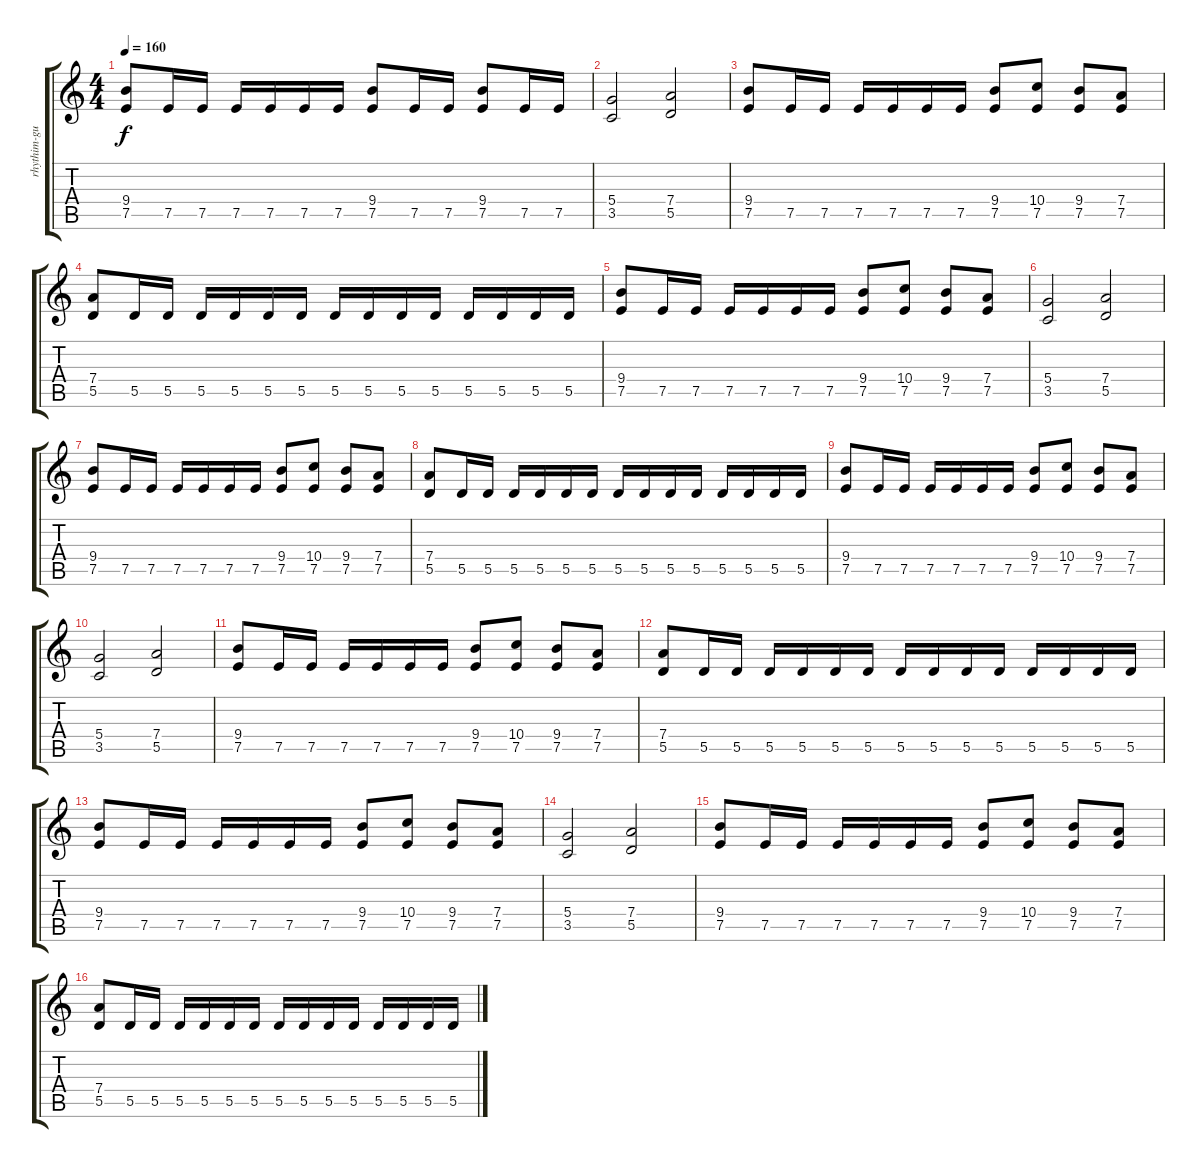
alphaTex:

\track ("rhythim-guitar" "rhythim-gu") {instrument distortionguitar}
\staff {score tabs}
\tuning (E4 B3 G3 D3 A2 E2) {hide}
\ts (4 4)
\tempo 160
\clef g2
\ks c
(9.4 7.5).8{dy f} 7.5.16 7.5.16 7.5.16 7.5.16 7.5.16 7.5.16 (9.4 7.5).8 7.5.16 7.5.16 (9.4 7.5).8 7.5.16 7.5.16 |
(5.4 3.5).2 (7.4 5.5).2 |
(9.4 7.5).8 7.5.16 7.5.16 7.5.16 7.5.16 7.5.16 7.5.16 (9.4 7.5).8 (10.4 7.5).8 (9.4 7.5).8 (7.4 7.5).8 |
(7.4 5.5).8 5.5.16 5.5.16 5.5.16 5.5.16 5.5.16 5.5.16 5.5.16 5.5.16 5.5.16 5.5.16 5.5.16 5.5.16 5.5.16 5.5.16 |
(9.4 7.5).8 7.5.16 7.5.16 7.5.16 7.5.16 7.5.16 7.5.16 (9.4 7.5).8 (10.4 7.5).8 (9.4 7.5).8 (7.4 7.5).8 |
(5.4 3.5).2 (7.4 5.5).2 |
(9.4 7.5).8 7.5.16 7.5.16 7.5.16 7.5.16 7.5.16 7.5.16 (9.4 7.5).8 (10.4 7.5).8 (9.4 7.5).8 (7.4 7.5).8 |
(7.4 5.5).8 5.5.16 5.5.16 5.5.16 5.5.16 5.5.16 5.5.16 5.5.16 5.5.16 5.5.16 5.5.16 5.5.16 5.5.16 5.5.16 5.5.16 |
(9.4 7.5).8 7.5.16 7.5.16 7.5.16 7.5.16 7.5.16 7.5.16 (9.4 7.5).8 (10.4 7.5).8 (9.4 7.5).8 (7.4 7.5).8 |
(5.4 3.5).2 (7.4 5.5).2 |
(9.4 7.5).8 7.5.16 7.5.16 7.5.16 7.5.16 7.5.16 7.5.16 (9.4 7.5).8 (10.4 7.5).8 (9.4 7.5).8 (7.4 7.5).8 |
(7.4 5.5).8 5.5.16 5.5.16 5.5.16 5.5.16 5.5.16 5.5.16 5.5.16 5.5.16 5.5.16 5.5.16 5.5.16 5.5.16 5.5.16 5.5.16 |
(9.4 7.5).8 7.5.16 7.5.16 7.5.16 7.5.16 7.5.16 7.5.16 (9.4 7.5).8 (10.4 7.5).8 (9.4 7.5).8 (7.4 7.5).8 |
(5.4 3.5).2 (7.4 5.5).2 |
(9.4 7.5).8 7.5.16 7.5.16 7.5.16 7.5.16 7.5.16 7.5.16 (9.4 7.5).8 (10.4 7.5).8 (9.4 7.5).8 (7.4 7.5).8 |
(7.4 5.5).8 5.5.16 5.5.16 5.5.16 5.5.16 5.5.16 5.5.16 5.5.16 5.5.16 5.5.16 5.5.16 5.5.16 5.5.16 5.5.16 5.5.16
